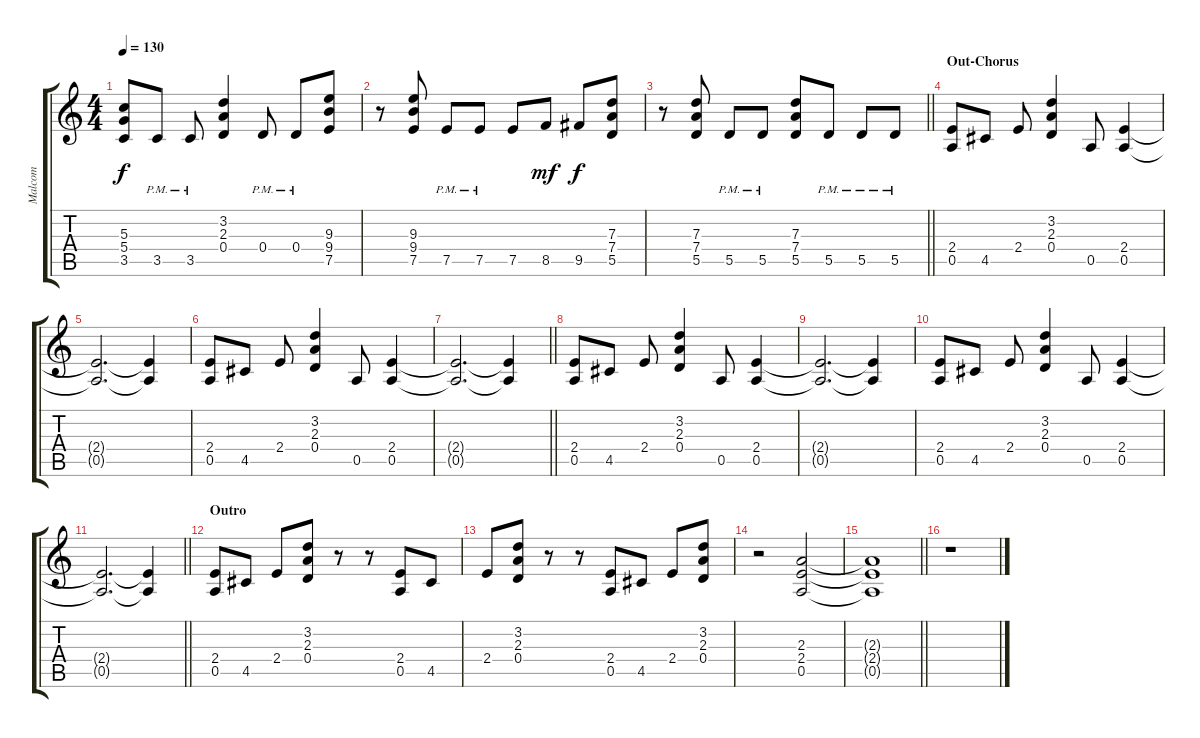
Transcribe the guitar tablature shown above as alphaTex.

\track ("Malcom" "Malcom") {instrument overdrivenguitar}
\staff {score tabs}
\tuning (E4 B3 G3 D3 A2 E2) {hide}
\ts (4 4)
\tempo 130
\clef g2
\ks c
(5.3{t} 5.4{t} 3.5{t}).8{dy f} 3.5{pm}.8 3.5{pm}.8 (3.2 2.3 0.4).4 0.4{pm}.8 0.4{pm}.8 (9.3 9.4 7.5).8 |
r.8 (9.3 9.4 7.5).8 7.5{pm}.8 7.5{pm}.8 7.5.8 8.5.8{dy mf} 9.5.8{dy f} (7.3 7.4 5.5).8 |
\barLineRight lightlight
r.8 (7.3 7.4 5.5).8 5.5{pm}.8 5.5{pm}.8 (7.3 7.4 5.5).8 5.5{pm}.8 5.5{pm}.8 5.5{pm}.8 |
\section ("" "Out-Chorus")
(2.4 0.5).8 4.5.8 2.4.8 (3.2 2.3 0.4).4 0.5.8 (2.4 0.5).4 |
(2.4{t} 0.5{t}).2{d} (2.4{t} 0.5{t}).4 |
(2.4 0.5).8 4.5.8 2.4.8 (3.2 2.3 0.4).4 0.5.8 (2.4 0.5).4 |
\barLineRight lightlight
(2.4{t} 0.5{t}).2{d} (2.4{t} 0.5{t}).4 |
(2.4 0.5).8 4.5.8 2.4.8 (3.2 2.3 0.4).4 0.5.8 (2.4 0.5).4 |
(2.4{t} 0.5{t}).2{d} (2.4{t} 0.5{t}).4 |
(2.4 0.5).8 4.5.8 2.4.8 (3.2 2.3 0.4).4 0.5.8 (2.4 0.5).4 |
\barLineRight lightlight
(2.4{t} 0.5{t}).2{d} (2.4{t} 0.5{t}).4 |
\section ("" "Outro")
(2.4 0.5).8 4.5.8 2.4.8 (3.2 2.3 0.4).8 r.8 r.8 (2.4 0.5).8 4.5.8 |
2.4.8 (3.2 2.3 0.4).8 r.8 r.8 (2.4 0.5).8 4.5.8 2.4.8 (3.2 2.3 0.4).8 |
r.2 (2.3 2.4 0.5).2 |
\barLineRight lightlight
(2.3{t} 2.4{t} 0.5{t}).1 |
r.1
